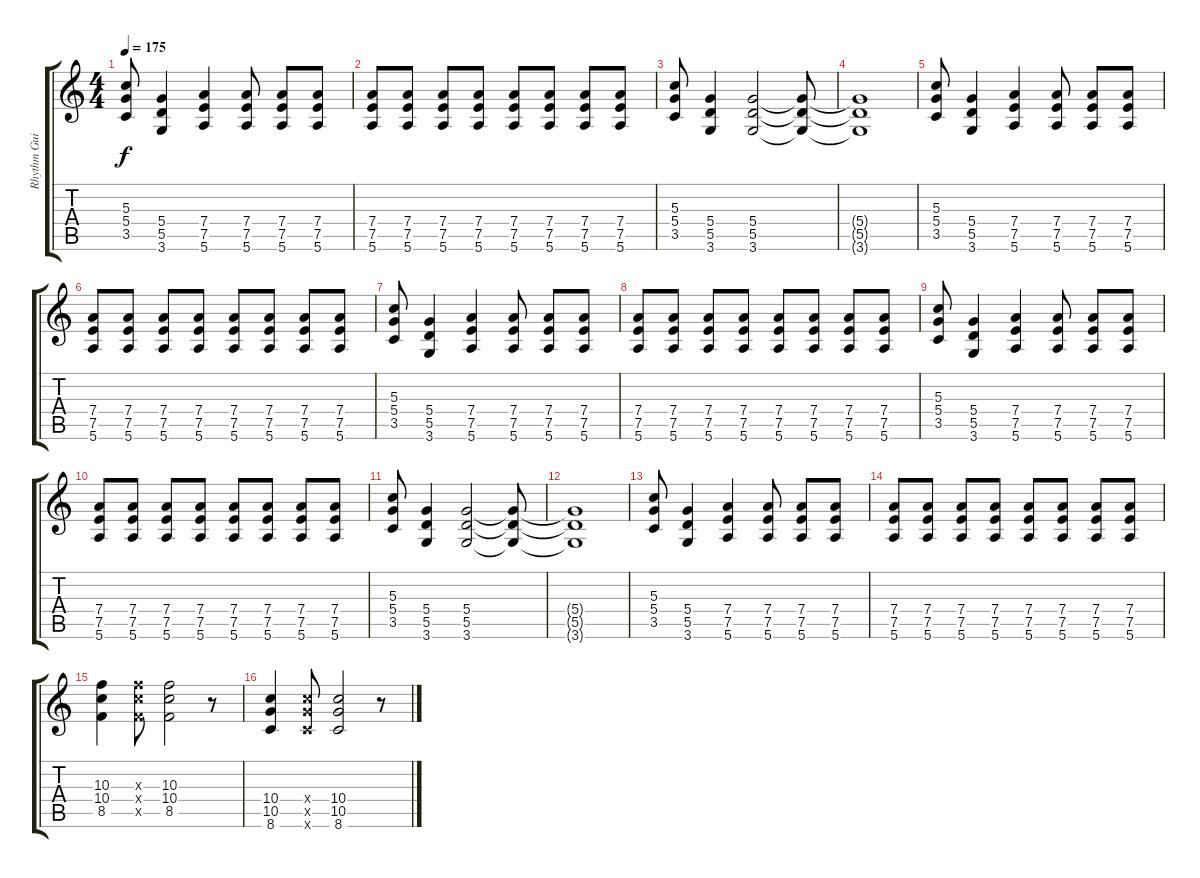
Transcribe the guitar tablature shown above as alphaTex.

\track ("Rhythm Guitar" "Rhythm Gui") {instrument distortionguitar}
\staff {score tabs}
\tuning (E4 B3 G3 D3 A2 E2) {hide}
\ts (4 4)
\tempo 175
\clef g2
\ks c
(5.3 5.4 3.5).8{dy f} (5.4 5.5 3.6).4 (7.4 7.5 5.6).4 (7.4 7.5 5.6).8 (7.4 7.5 5.6).8 (7.4 7.5 5.6).8 |
(7.4 7.5 5.6).8 (7.4 7.5 5.6).8 (7.4 7.5 5.6).8 (7.4 7.5 5.6).8 (7.4 7.5 5.6).8 (7.4 7.5 5.6).8 (7.4 7.5 5.6).8 (7.4 7.5 5.6).8 |
(5.3 5.4 3.5).8 (5.4 5.5 3.6).4 (5.4 5.5 3.6).2 (5.4{t} 5.5{t} 3.6{t}).8 |
(5.4{t} 5.5{t} 3.6{t}).1 |
(5.3 5.4 3.5).8 (5.4 5.5 3.6).4 (7.4 7.5 5.6).4 (7.4 7.5 5.6).8 (7.4 7.5 5.6).8 (7.4 7.5 5.6).8 |
(7.4 7.5 5.6).8 (7.4 7.5 5.6).8 (7.4 7.5 5.6).8 (7.4 7.5 5.6).8 (7.4 7.5 5.6).8 (7.4 7.5 5.6).8 (7.4 7.5 5.6).8 (7.4 7.5 5.6).8 |
(5.3 5.4 3.5).8 (5.4 5.5 3.6).4 (7.4 7.5 5.6).4 (7.4 7.5 5.6).8 (7.4 7.5 5.6).8 (7.4 7.5 5.6).8 |
(7.4 7.5 5.6).8 (7.4 7.5 5.6).8 (7.4 7.5 5.6).8 (7.4 7.5 5.6).8 (7.4 7.5 5.6).8 (7.4 7.5 5.6).8 (7.4 7.5 5.6).8 (7.4 7.5 5.6).8 |
(5.3 5.4 3.5).8 (5.4 5.5 3.6).4 (7.4 7.5 5.6).4 (7.4 7.5 5.6).8 (7.4 7.5 5.6).8 (7.4 7.5 5.6).8 |
(7.4 7.5 5.6).8 (7.4 7.5 5.6).8 (7.4 7.5 5.6).8 (7.4 7.5 5.6).8 (7.4 7.5 5.6).8 (7.4 7.5 5.6).8 (7.4 7.5 5.6).8 (7.4 7.5 5.6).8 |
(5.3 5.4 3.5).8 (5.4 5.5 3.6).4 (5.4 5.5 3.6).2 (5.4{t} 5.5{t} 3.6{t}).8 |
(5.4{t} 5.5{t} 3.6{t}).1 |
(5.3 5.4 3.5).8 (5.4 5.5 3.6).4 (7.4 7.5 5.6).4 (7.4 7.5 5.6).8 (7.4 7.5 5.6).8 (7.4 7.5 5.6).8 |
(7.4 7.5 5.6).8 (7.4 7.5 5.6).8 (7.4 7.5 5.6).8 (7.4 7.5 5.6).8 (7.4 7.5 5.6).8 (7.4 7.5 5.6).8 (7.4 7.5 5.6).8 (7.4 7.5 5.6).8 |
(10.3 10.4 8.5).4 (10.3{x} 10.4{x} 8.5{x}).8 (10.3 10.4 8.5).2 r.8 |
(10.4 10.5 8.6).4 (10.4{x} 10.5{x} 8.6{x}).8 (10.4 10.5 8.6).2 r.8
